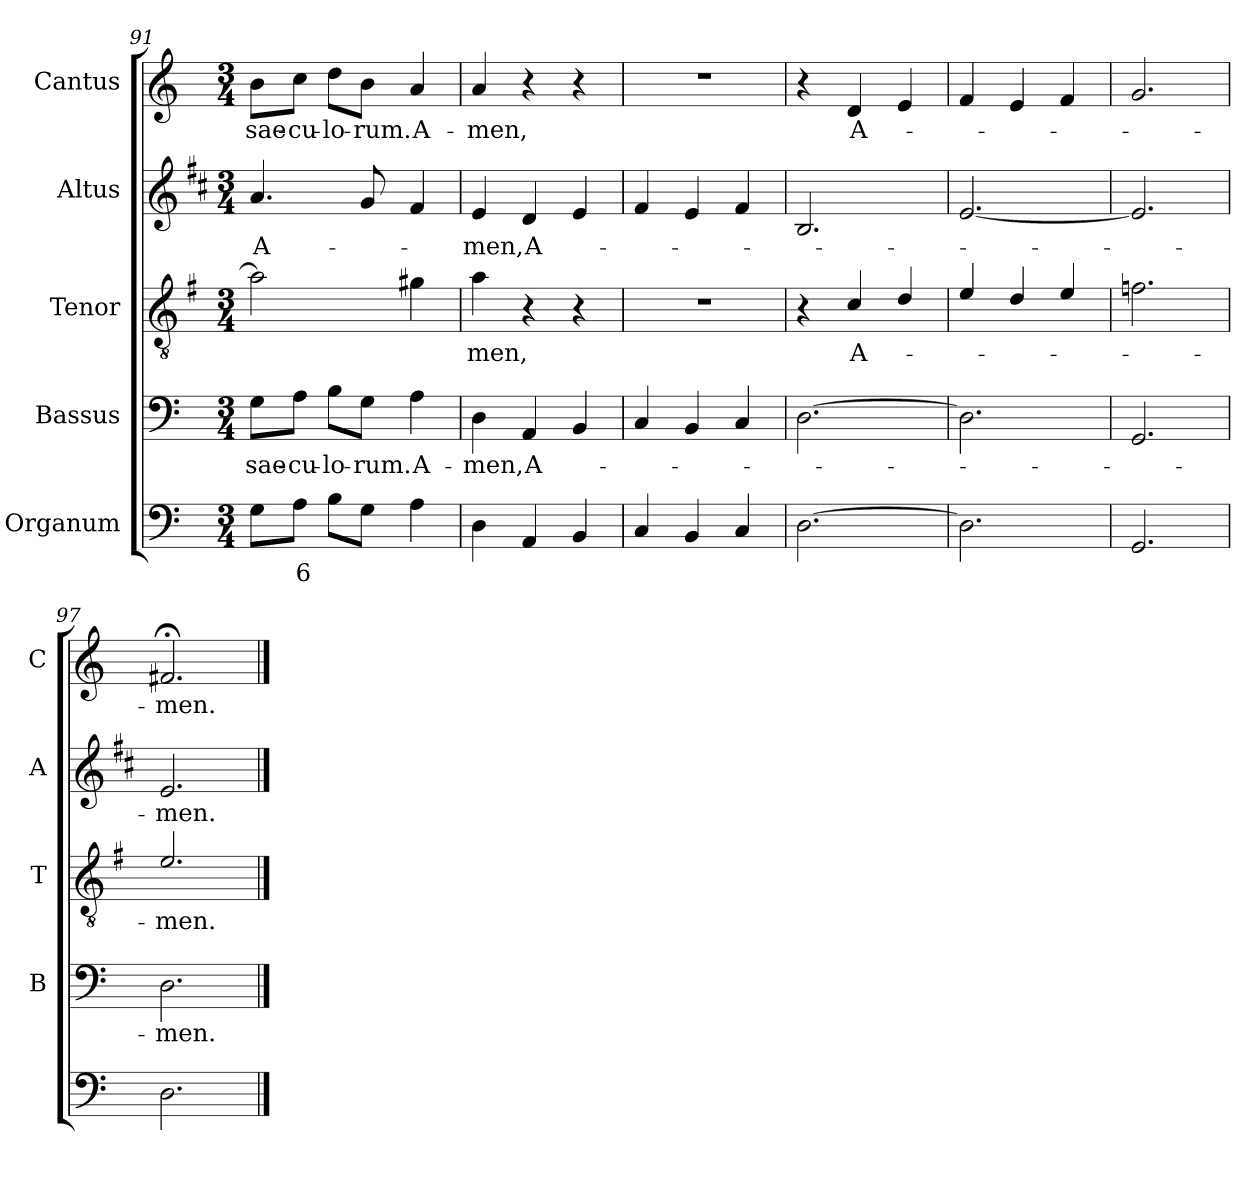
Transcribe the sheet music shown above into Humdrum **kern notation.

**kern	**text	**kern	**text	**kern	**text	**kern	**text	**kern	**text
*part5	*part5	*part4	*part4	*part3	*part3	*part2	*part2	*part1	*part1
*staff5	*staff5	*staff4	*staff4	*staff3	*staff3	*staff2	*staff2	*staff1	*staff1
*I"Organum	*	*I"Bassus	*	*I"Tenor	*	*I"Altus	*	*I"Cantus	*
*	*	*I'B	*	*I'T	*	*I'A	*	*I'C	*
*clefF4	*	*clefF4	*	*clefGv2	*	*clefG2	*	*clefG2	*
*	*	*	*	*ITrd4c7	*	*ITrd1c2	*	*	*
*k[]	*	*k[]	*	*k[]	*	*k[]	*	*k[]	*
*C:	*	*C:	*	*C:	*	*C:	*	*C:	*
*M3/4	*	*M3/4	*	*M3/4	*	*M3/4	*	*M3/4	*
=91	=91	=91	=91	=91	=91	=91	=91	=91	=91
!	!	!	!LO:LY:b	!	!	!	!LO:LY:b	!	!LO:LY:b
8G\L	.	8G\L	sae-	2d\]	.	4.g/	A-	8b\L	sae-
!	!LO:LY:b	!	!LO:LY:b	!	!	!	!	!	!LO:LY:b
8A\J	6	8A\J	-cu-	.	.	.	.	8cc\J	-cu-
!	!	!	!LO:LY:b	!	!	!	!	!	!LO:LY:b
8B\L	.	8B\L	-lo-	.	.	.	.	8dd\L	-lo-
!	!	!	!LO:LY:b	!	!	!	!	!	!LO:LY:b
8G\J	.	8G\J	-rum.	.	.	8f/	.	8b\J	-rum.
!	!	!	!LO:LY:b	!	!	!	!	!	!LO:LY:b
4A\	.	4A\	A-	4c#X\	.	4e/	.	4a/	A-
=92	=92	=92	=92	=92	=92	=92	=92	=92	=92
!	!	!	!LO:LY:b	!	!LO:LY:b	!	!LO:LY:b	!	!LO:LY:b
4D\	.	4D\	-men,	4d\	-men,	4d/	-men,	4a/	-men,
!	!	!	!LO:LY:b	!	!	!	!LO:LY:b	!	!
4AA/	.	4AA/	A-	4r	.	4c/	A-	4r	.
4BB/	.	4BB/	.	4r	.	4d/	.	4r	.
=93	=93	=93	=93	=93	=93	=93	=93	=93	=93
4C/	.	4C/	.	2.r	.	4e/	.	2.r	.
4BB/	.	4BB/	.	.	.	4d/	.	.	.
4C/	.	4C/	.	.	.	4e/	.	.	.
=94	=94	=94	=94	=94	=94	=94	=94	=94	=94
[2.D\	.	[2.D\	.	4r	.	2.A/	.	4r	.
!	!	!	!	!	!LO:LY:b	!	!	!	!LO:LY:b
.	.	.	.	4F/	A-	.	.	4d/	A-
.	.	.	.	4G/	.	.	.	4e/	.
=95	=95	=95	=95	=95	=95	=95	=95	=95	=95
2.D\]	.	2.D\]	.	4A/	.	[2.d/	.	4f/	.
.	.	.	.	4G/	.	.	.	4e/	.
.	.	.	.	4A/	.	.	.	4f/	.
=96	=96	=96	=96	=96	=96	=96	=96	=96	=96
2.GG/	.	2.GG/	.	2.B-X\	.	2.d/]	.	2.g/	.
=97	=97	=97	=97	=97	=97	=97	=97	=97	=97
!	!	!	!LO:LY:b	!	!LO:LY:b	!	!LO:LY:b	!	!LO:LY:b
2.D\	.	2.D\	-men.	2.A/	-men.	2.d/	-men.	2.f#X;</	-men.
==	==	==	==	==	==	==	==	==	==
*-	*-	*-	*-	*-	*-	*-	*-	*-	*-
